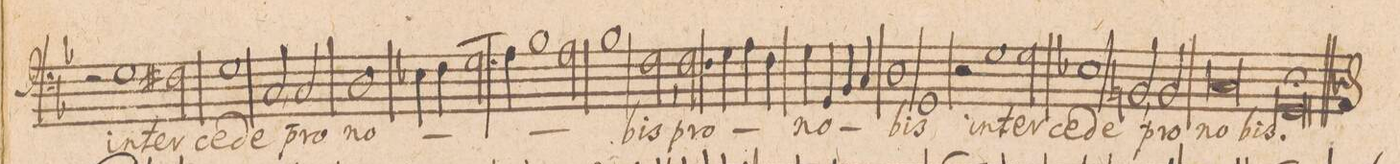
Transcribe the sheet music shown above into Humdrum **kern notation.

**kern	**text
*I"BASSVS.	*
*clefF4	*
*k[b-]	*
*met(C|)	*
*M2/1	*
2r	.
1G	in-
2F#X\	-ter-
=87-	=87-
1G	-ce-
2C,/	-de
2C/	pro
=88-	=88-
1D	no-
4E-X\	.
4Fny\	.
[2G\	.
=89-	=89-
4G\]	.
4A\	.
1B-	.
2A\	.
=90-	=90-
1B-	.
2F,\	-bis
[y2F\	pro
=91-	=91-
4F\]	.
4G\	.
4A\	.
4F\	.
4G\	no-
4GG/	.
4BB-/	.
4C/	.
=92-	=92-
1D	.
1GG	-bis
=93-	=93-
2r	.
1G	in-
2G\	-ter-
=94-	=94-
1E-X	-ce-
2BBn,/	-de
2BB/	pro
=95-	=95-
0C	no-
=96-	=96-
0GG;>	-bis.
==	==
*-	*-
